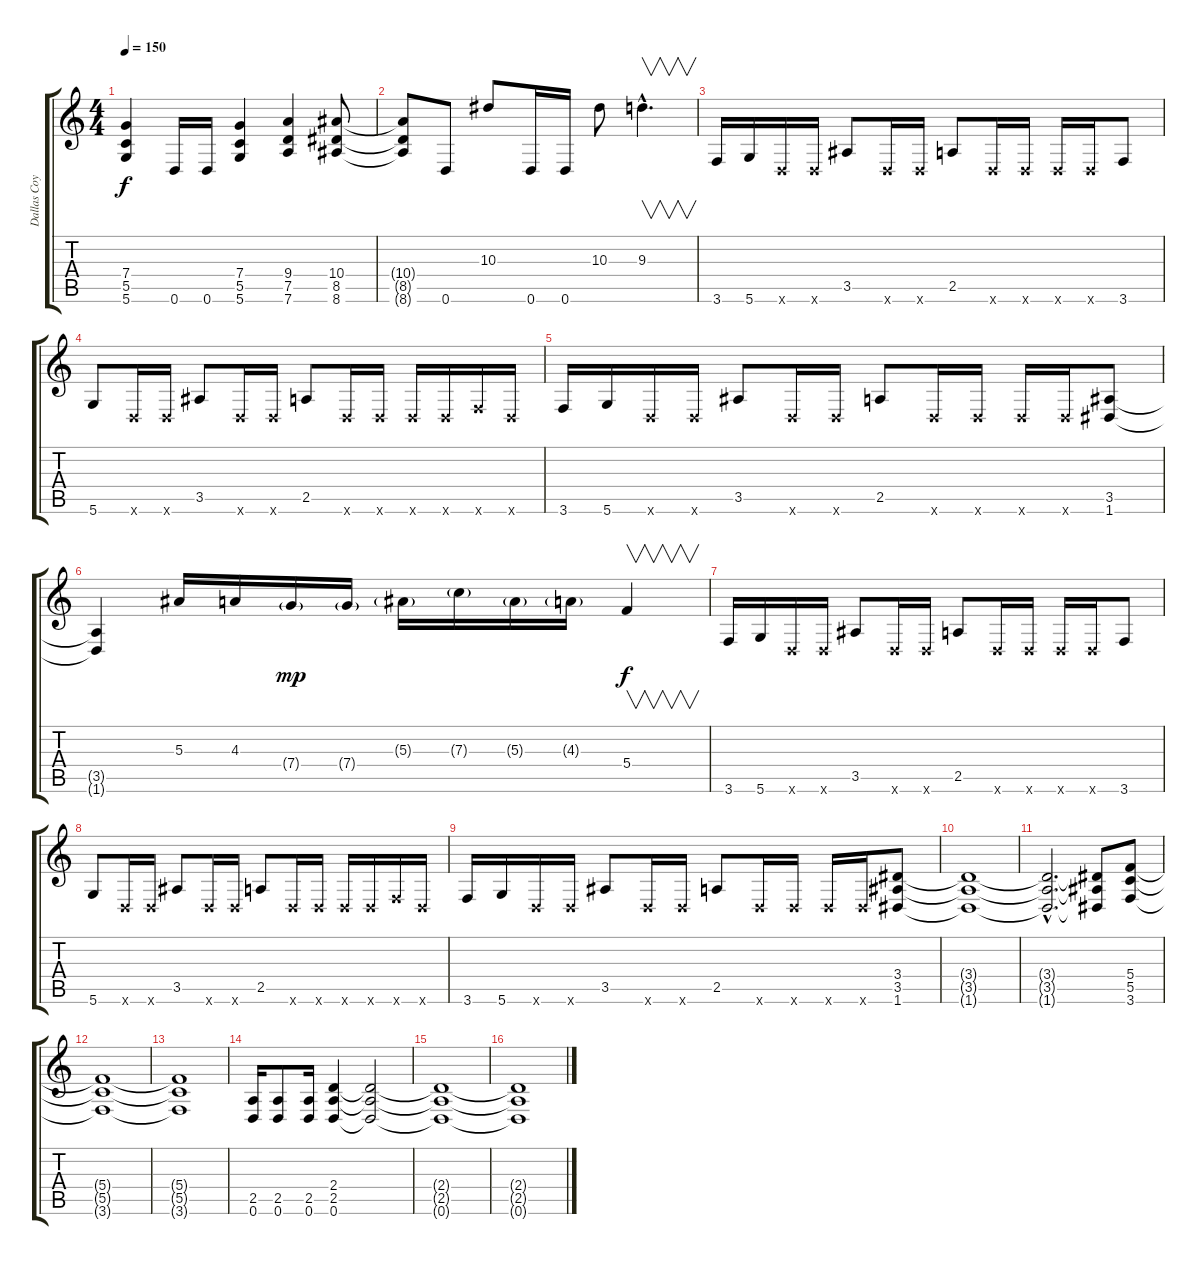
\track ("Dallas Coyle" "Dallas Coy") {instrument distortionguitar}
\staff {score tabs}
\tuning (D4 A3 F3 C3 G2 D2) {hide}
\ts (4 4)
\tempo 150
\clef g2
\ks c
(7.4 5.5 5.6).4{dy f} 0.6.16 0.6.16 (7.4 5.5 5.6).4 (9.4 7.5 7.6).4 (10.4 8.5 8.6).8 |
(10.4{t} 8.5{t} 8.6{t}).8 0.6.8 10.3.8 0.6.16 0.6.16 10.3.8 9.3{hac}.4{v d} |
3.6.16 5.6.16 0.6{x}.16 0.6{x}.16 3.5.8 0.6{x}.16 0.6{x}.16 2.5.8 0.6{x}.16 0.6{x}.16 0.6{x}.16 0.6{x}.16 3.6.8 |
5.6.8 0.6{x}.16 0.6{x}.16 3.5.8 0.6{x}.16 0.6{x}.16 2.5.8 0.6{x}.16 0.6{x}.16 0.6{x}.16 0.6{x}.16 3.6{x}.16 0.6{x}.16 |
3.6.16 5.6.16 0.6{x}.16 0.6{x}.16 3.5.8 0.6{x}.16 0.6{x}.16 2.5.8 0.6{x}.16 0.6{x}.16 0.6{x}.16 0.6{x}.16 (3.5 1.6).8 |
(3.5{t} 1.6{t}).4 5.3.16 4.3.16 7.4{g}.16{dy mp} 7.4{g}.16 5.3{g}.16 7.3{g}.16 5.3{g}.16 4.3{g}.16 5.4.4{v dy f} |
3.6.16 5.6.16 0.6{x}.16 0.6{x}.16 3.5.8 0.6{x}.16 0.6{x}.16 2.5.8 0.6{x}.16 0.6{x}.16 0.6{x}.16 0.6{x}.16 3.6.8 |
5.6.8 0.6{x}.16 0.6{x}.16 3.5.8 0.6{x}.16 0.6{x}.16 2.5.8 0.6{x}.16 0.6{x}.16 0.6{x}.16 0.6{x}.16 3.6{x}.16 0.6{x}.16 |
3.6.16 5.6.16 0.6{x}.16 0.6{x}.16 3.5.8 0.6{x}.16 0.6{x}.16 2.5.8 0.6{x}.16 0.6{x}.16 0.6{x}.16 0.6{x}.16 (3.4 3.5 1.6).8 |
(3.4{t} 3.5{t} 1.6{t}).1 |
(3.4{hac t} 3.5{hac t} 1.6{hac t}).2{d} (3.4{t} 3.5{t} 1.6{t}).8 (5.4 5.5 3.6).8 |
(5.4{t} 5.5{t} 3.6{t}).1 |
(5.4{t} 5.5{t} 3.6{t}).1 |
(2.5 0.6).16 (2.5 0.6).8 (2.5 0.6).16 (2.4 2.5 0.6).4 (2.4{t} 2.5{t} 0.6{t}).2 |
(2.4{t} 2.5{t} 0.6{t}).1 |
(2.4{t} 2.5{t} 0.6{t}).1
